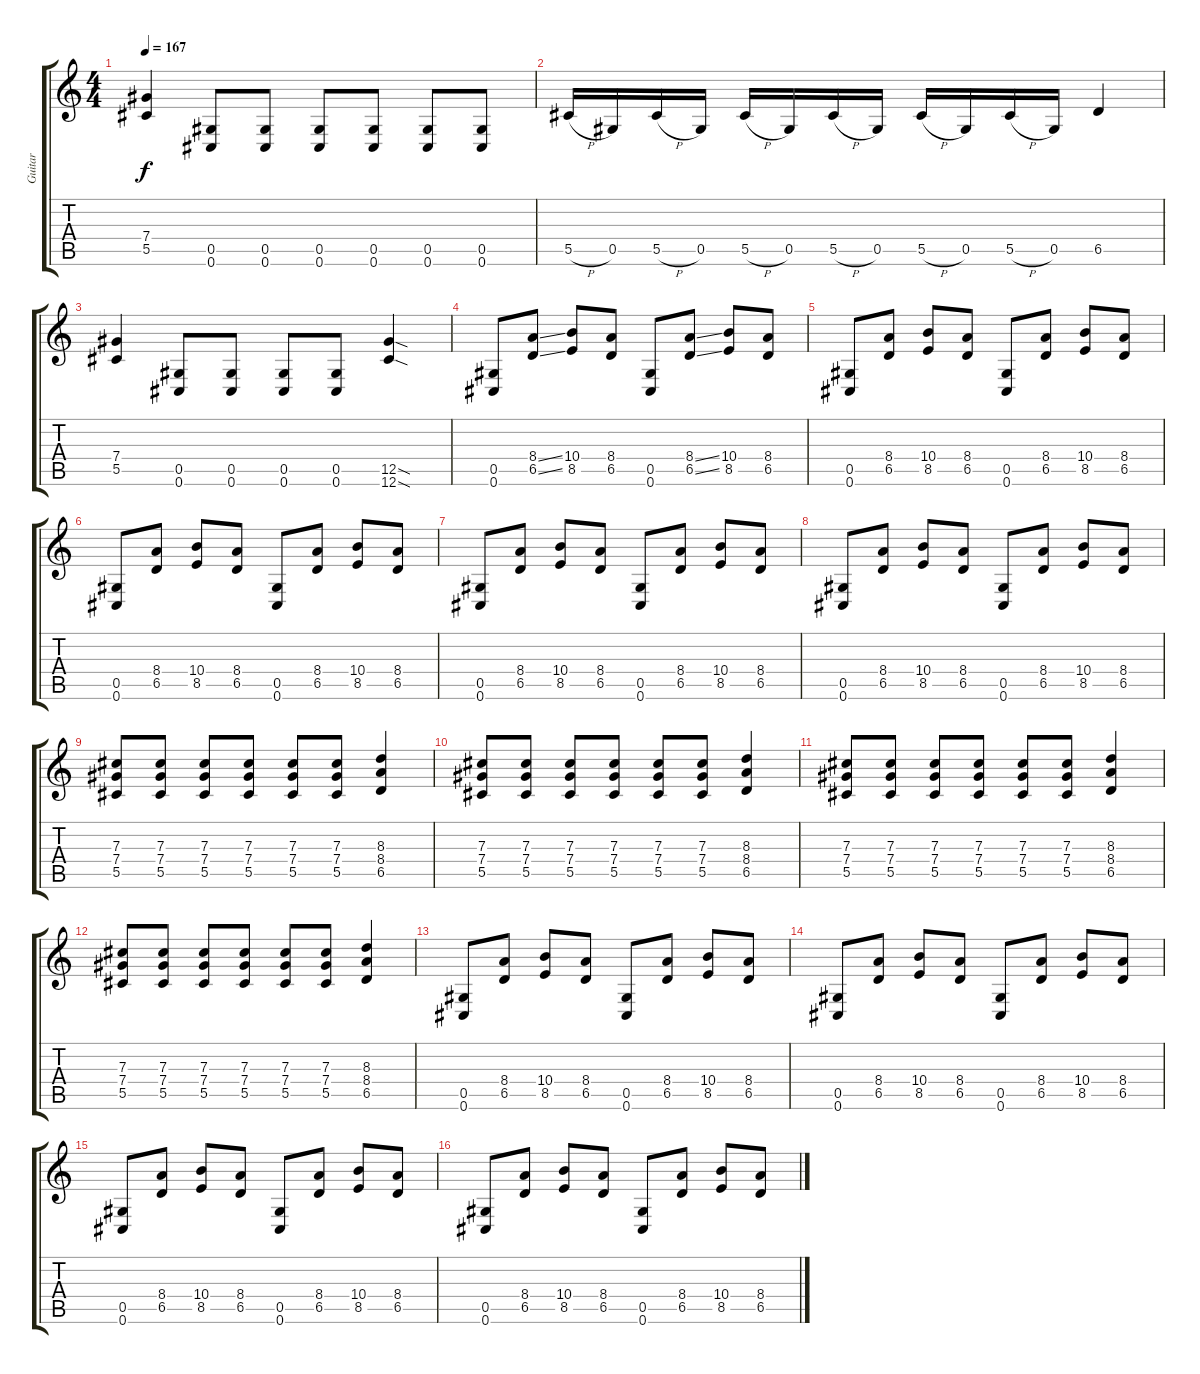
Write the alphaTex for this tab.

\track ("Guitar" "Guitar") {instrument distortionguitar}
\staff {score tabs}
\tuning (Eb4 Bb3 Gb3 Db3 Ab2 Db2) {hide}
\ts (4 4)
\tempo 167
\clef g2
\ks c
(7.4 5.5).4{dy f} (0.5 0.6).8 (0.5 0.6).8 (0.5 0.6).8 (0.5 0.6).8 (0.5 0.6).8 (0.5 0.6).8 |
5.5{h}.16 0.5.16 5.5{h}.16 0.5.16 5.5{h}.16 0.5.16 5.5{h}.16 0.5.16 5.5{h}.16 0.5.16 5.5{h}.16 0.5.16 6.5.4 |
(7.4 5.5).4 (0.5 0.6).8 (0.5 0.6).8 (0.5 0.6).8 (0.5 0.6).8 (12.5{sod} 12.6{sod}).4 |
(0.5 0.6).8 (8.4{ss} 6.5{ss}).8 (10.4 8.5).8 (8.4 6.5).8 (0.5 0.6).8 (8.4{ss} 6.5{ss}).8 (10.4 8.5).8 (8.4 6.5).8 |
(0.5 0.6).8 (8.4 6.5).8 (10.4 8.5).8 (8.4 6.5).8 (0.5 0.6).8 (8.4 6.5).8 (10.4 8.5).8 (8.4 6.5).8 |
(0.5 0.6).8 (8.4 6.5).8 (10.4 8.5).8 (8.4 6.5).8 (0.5 0.6).8 (8.4 6.5).8 (10.4 8.5).8 (8.4 6.5).8 |
(0.5 0.6).8 (8.4 6.5).8 (10.4 8.5).8 (8.4 6.5).8 (0.5 0.6).8 (8.4 6.5).8 (10.4 8.5).8 (8.4 6.5).8 |
(0.5 0.6).8 (8.4 6.5).8 (10.4 8.5).8 (8.4 6.5).8 (0.5 0.6).8 (8.4 6.5).8 (10.4 8.5).8 (8.4 6.5).8 |
(7.3 7.4 5.5).8 (7.3 7.4 5.5).8 (7.3 7.4 5.5).8 (7.3 7.4 5.5).8 (7.3 7.4 5.5).8 (7.3 7.4 5.5).8 (8.3 8.4 6.5).4 |
(7.3 7.4 5.5).8 (7.3 7.4 5.5).8 (7.3 7.4 5.5).8 (7.3 7.4 5.5).8 (7.3 7.4 5.5).8 (7.3 7.4 5.5).8 (8.3 8.4 6.5).4 |
(7.3 7.4 5.5).8 (7.3 7.4 5.5).8 (7.3 7.4 5.5).8 (7.3 7.4 5.5).8 (7.3 7.4 5.5).8 (7.3 7.4 5.5).8 (8.3 8.4 6.5).4 |
(7.3 7.4 5.5).8 (7.3 7.4 5.5).8 (7.3 7.4 5.5).8 (7.3 7.4 5.5).8 (7.3 7.4 5.5).8 (7.3 7.4 5.5).8 (8.3 8.4 6.5).4 |
(0.5 0.6).8 (8.4 6.5).8 (10.4 8.5).8 (8.4 6.5).8 (0.5 0.6).8 (8.4 6.5).8 (10.4 8.5).8 (8.4 6.5).8 |
(0.5 0.6).8 (8.4 6.5).8 (10.4 8.5).8 (8.4 6.5).8 (0.5 0.6).8 (8.4 6.5).8 (10.4 8.5).8 (8.4 6.5).8 |
(0.5 0.6).8 (8.4 6.5).8 (10.4 8.5).8 (8.4 6.5).8 (0.5 0.6).8 (8.4 6.5).8 (10.4 8.5).8 (8.4 6.5).8 |
(0.5 0.6).8 (8.4 6.5).8 (10.4 8.5).8 (8.4 6.5).8 (0.5 0.6).8 (8.4 6.5).8 (10.4 8.5).8 (8.4 6.5).8
